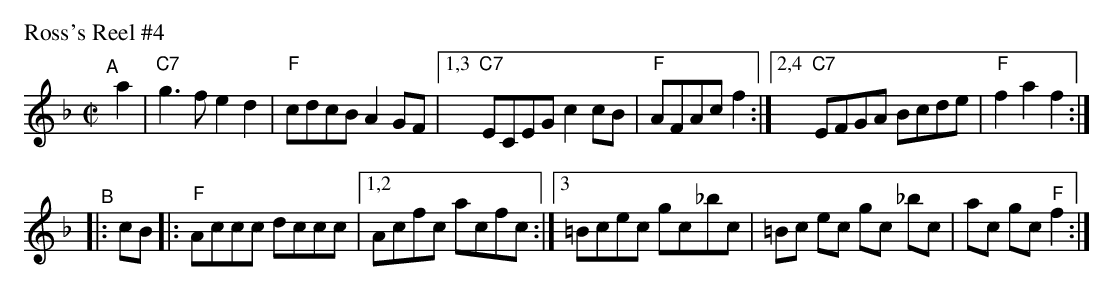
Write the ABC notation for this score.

X:1
P: Ross's Reel #4
M: C|
L: 1/8
K: F
"^A"[|] a2 \
|      "C7"g3f  e2d2 | "F"cdcB A2GF \
 |[1,3 "C7"ECEG c2cB | "F"AFAc f2 \
:|[2,4 "C7"EFGA Bcde | "F"f2a2 f2 :|
"^B"|: cB |:\
 "F"Accc dccc |[1,2 Acfc acfc \
             :|[3 =Bcec gc_bc \
| =Bc ec gc _bc | ac gc "F"f2 :|
